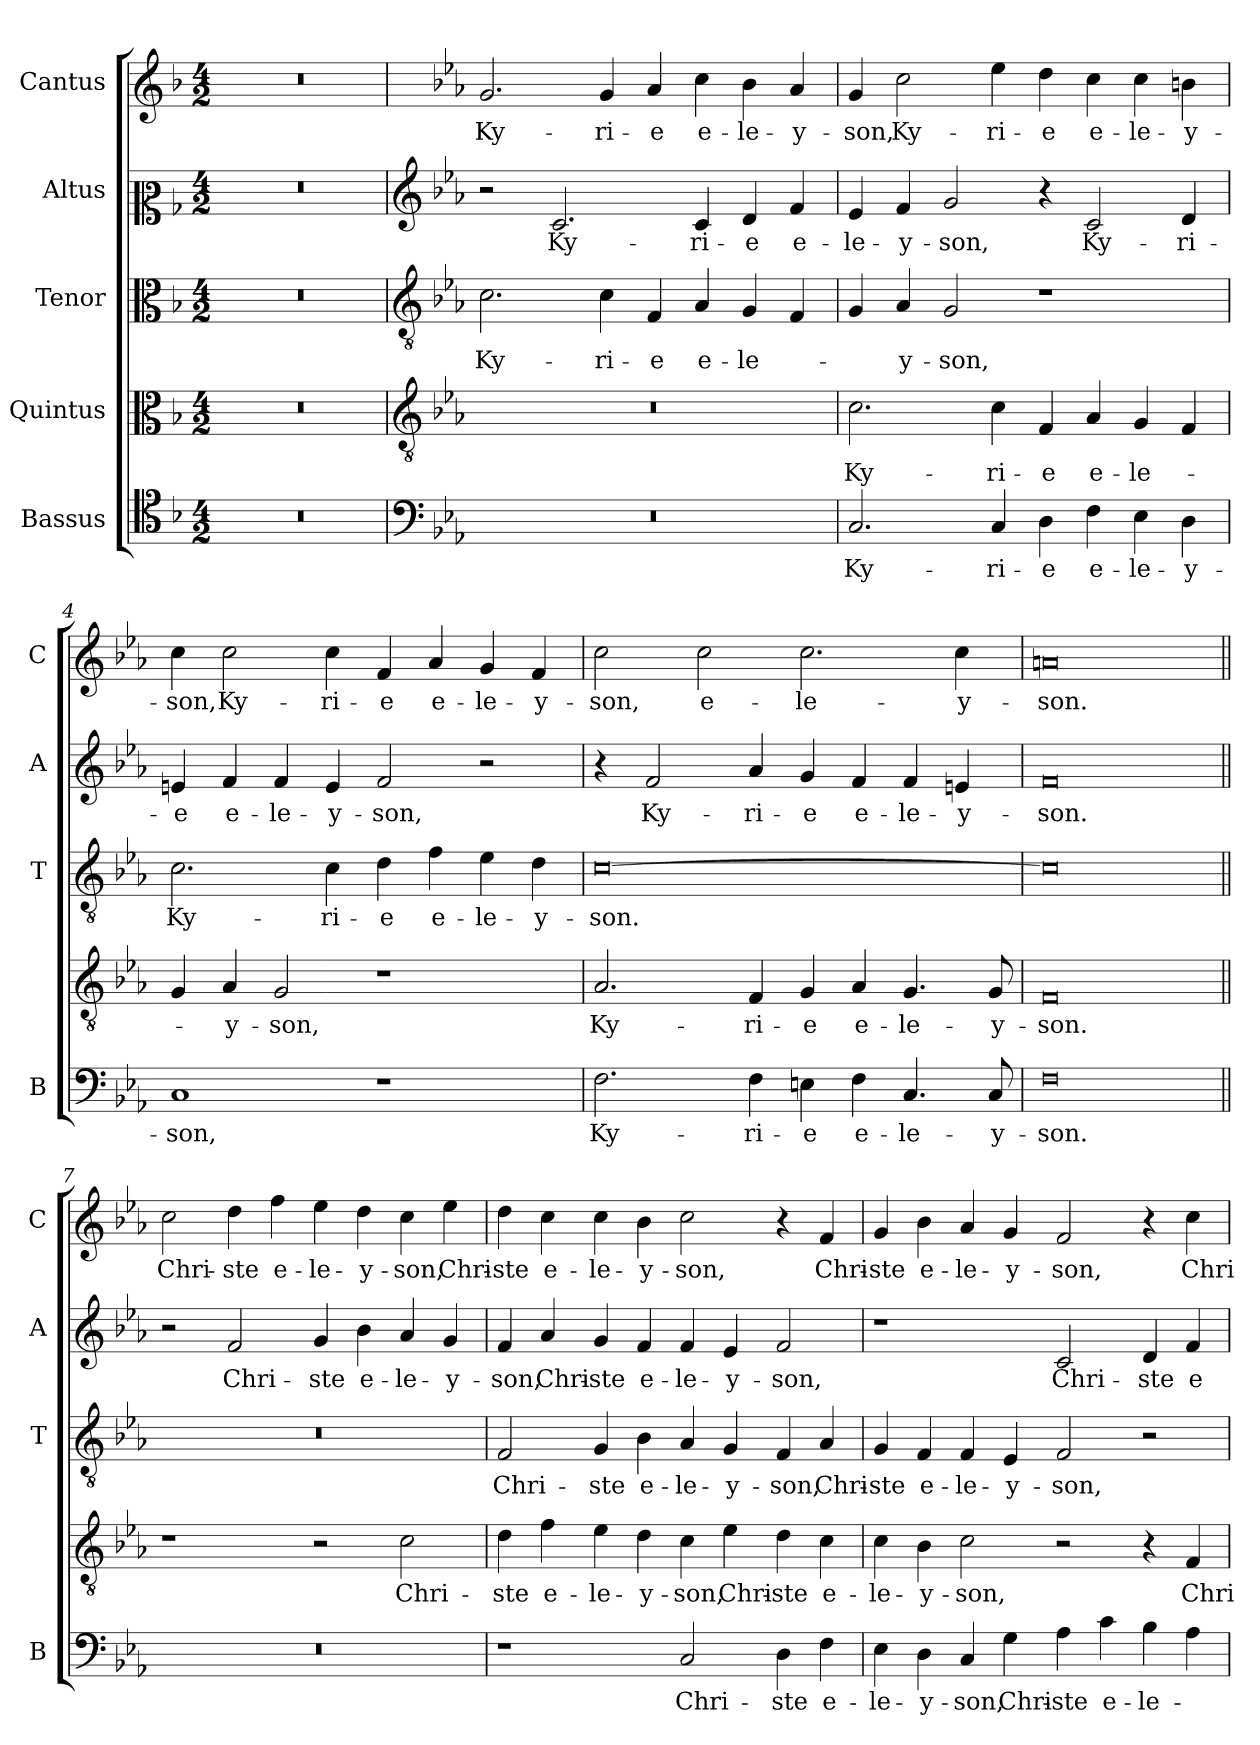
**kern	**text	**kern	**text	**kern	**text	**kern	**text	**kern	**text
*part5	*part5	*part4	*part4	*part3	*part3	*part2	*part2	*part1	*part1
*staff5	*staff5	*staff4	*staff4	*staff3	*staff3	*staff2	*staff2	*staff1	*staff1
*I"Bassus	*	*I"Quintus	*	*I"Tenor	*	*I"Altus	*	*I"Cantus	*
*I'B	*	*	*	*I'T	*	*I'A	*	*I'C	*
*clefC4	*	*clefC3	*	*clefC3	*	*clefC2	*	*clefG2	*
*k[b-]	*	*k[b-]	*	*k[b-]	*	*k[b-]	*	*k[b-]	*
*F:	*	*F:	*	*F:	*	*F:	*	*F:	*
*M4/2	*	*M4/2	*	*M4/2	*	*M4/2	*	*M4/2	*
=1	=1	=1	=1	=1	=1	=1	=1	=1	=1
0r	.	0r	.	0r	.	0r	.	0r	.
=2	=2	=2	=2	=2	=2	=2	=2	=2	=2
*clefF4	*	*clefGv2	*	*clefGv2	*	*clefG2	*	*	*
*k[b-e-a-]	*	*k[b-e-a-]	*	*k[b-e-a-]	*	*k[b-e-a-]	*	*k[b-e-a-]	*
*E-:	*	*E-:	*	*E-:	*	*E-:	*	*E-:	*
!	!	!	!	!	!LO:LY:b	!	!	!	!LO:LY:b
0r	.	0r	.	2.c\	Ky-	2r	.	2.g/	Ky-
!	!	!	!	!	!	!	!LO:LY:b	!	!
.	.	.	.	.	.	2.c/	Ky-	.	.
!	!	!	!	!	!LO:LY:b	!	!	!	!LO:LY:b
.	.	.	.	4c\	-ri-	.	.	4g/	-ri-
!	!	!	!	!	!LO:LY:b	!	!	!	!LO:LY:b
.	.	.	.	4F/	-e	.	.	4a-/	-e
!	!	!	!	!	!LO:LY:b	!	!LO:LY:b	!	!LO:LY:b
.	.	.	.	4A-/	e-	4c/	-ri-	4cc\	e-
!	!	!	!	!	!LO:LY:b	!	!LO:LY:b	!	!LO:LY:b
.	.	.	.	4G/	-le-	4d/	-e	4b-\	-le-
!	!	!	!	!	!	!	!LO:LY:b	!	!LO:LY:b
.	.	.	.	4F/	.	4f/	e-	4a-/	-y-
=3	=3	=3	=3	=3	=3	=3	=3	=3	=3
!	!LO:LY:b	!	!LO:LY:b	!	!	!	!LO:LY:b	!	!LO:LY:b
2.C/	Ky-	2.c\	Ky-	4G/	.	4e-/	-le-	4g/	-son,
!	!	!	!	!	!LO:LY:b	!	!LO:LY:b	!	!LO:LY:b
.	.	.	.	4A-/	-y-	4f/	-y-	2cc\	Ky-
!	!	!	!	!	!LO:LY:b	!	!LO:LY:b	!	!
.	.	.	.	2G/	-son,	2g/	-son,	.	.
!	!LO:LY:b	!	!LO:LY:b	!	!	!	!	!	!LO:LY:b
4C/	-ri-	4c\	-ri-	.	.	.	.	4ee-\	-ri-
!	!LO:LY:b	!	!LO:LY:b	!	!	!	!	!	!LO:LY:b
4D\	-e	4F/	-e	1r	.	4r	.	4dd\	-e
!	!LO:LY:b	!	!LO:LY:b	!	!	!	!LO:LY:b	!	!LO:LY:b
4F\	e-	4A-/	e-	.	.	2c/	Ky-	4cc\	e-
!	!LO:LY:b	!	!LO:LY:b	!	!	!	!	!	!LO:LY:b
4E-\	-le-	4G/	-le-	.	.	.	.	4cc\	-le-
!	!LO:LY:b	!	!	!	!	!	!LO:LY:b	!	!LO:LY:b
4D\	-y-	4F/	.	.	.	4d/	-ri-	4bn\	-y-
=4	=4	=4	=4	=4	=4	=4	=4	=4	=4
!	!LO:LY:b	!	!	!	!LO:LY:b	!	!LO:LY:b	!	!LO:LY:b
1C	-son,	4G/	.	2.c\	Ky-	4en/	-e	4cc\	-son,
!	!	!	!LO:LY:b	!	!	!	!LO:LY:b	!	!LO:LY:b
.	.	4A-/	-y-	.	.	4f/	e-	2cc\	Ky-
!	!	!	!LO:LY:b	!	!	!	!LO:LY:b	!	!
.	.	2G/	-son,	.	.	4f/	-le-	.	.
!	!	!	!	!	!LO:LY:b	!	!LO:LY:b	!	!LO:LY:b
.	.	.	.	4c\	-ri-	4e/	-y-	4cc\	-ri-
!	!	!	!	!	!LO:LY:b	!	!LO:LY:b	!	!LO:LY:b
1r	.	1r	.	4d\	-e	2f/	-son,	4f/	-e
!	!	!	!	!	!LO:LY:b	!	!	!	!LO:LY:b
.	.	.	.	4f\	e-	.	.	4a-/	e-
!	!	!	!	!	!LO:LY:b	!	!	!	!LO:LY:b
.	.	.	.	4e-\	-le-	2r	.	4g/	-le-
!	!	!	!	!	!LO:LY:b	!	!	!	!LO:LY:b
.	.	.	.	4d\	-y-	.	.	4f/	-y-
!!LO:LB:g=z
=5	=5	=5	=5	=5	=5	=5	=5	=5	=5
!	!LO:LY:b	!	!LO:LY:b	!	!LO:LY:b	!	!	!	!LO:LY:b
2.F\	Ky-	2.A-/	Ky-	[0c	-son.	4r	.	2cc\	-son,
!	!	!	!	!	!	!	!LO:LY:b	!	!
.	.	.	.	.	.	2f/	Ky-	.	.
!	!	!	!	!	!	!	!	!	!LO:LY:b
.	.	.	.	.	.	.	.	2cc\	e-
!	!LO:LY:b	!	!LO:LY:b	!	!	!	!LO:LY:b	!	!
4F\	-ri-	4F/	-ri-	.	.	4a-/	-ri-	.	.
!	!LO:LY:b	!	!LO:LY:b	!	!	!	!LO:LY:b	!	!LO:LY:b
4En\	-e	4G/	-e	.	.	4g/	-e	2.cc\	-le-
!	!LO:LY:b	!	!LO:LY:b	!	!	!	!LO:LY:b	!	!
4F\	e-	4A-/	e-	.	.	4f/	e-	.	.
!	!LO:LY:b	!	!LO:LY:b	!	!	!	!LO:LY:b	!	!
4.C/	-le-	4.G/	-le-	.	.	4f/	-le-	.	.
!	!	!	!	!	!	!	!LO:LY:b	!	!LO:LY:b
.	.	.	.	.	.	4en/	-y-	4cc\	-y-
!	!LO:LY:b	!	!LO:LY:b	!	!	!	!	!	!
8C/	-y-	8G/	-y-	.	.	.	.	.	.
=6	=6	=6	=6	=6	=6	=6	=6	=6	=6
!	!LO:LY:b	!	!LO:LY:b	!	!	!	!LO:LY:b	!	!LO:LY:b
0F	-son.	0F	-son.	0c]	.	0f	-son.	0an	-son.
=7||	=7||	=7||	=7||	=7||	=7||	=7||	=7||	=7||	=7||
!	!	!	!	!	!	!	!	!	!LO:LY:b
0r	.	1r	.	0r	.	2r	.	2cc\	Chri-
!	!	!	!	!	!	!	!LO:LY:b	!	!LO:LY:b
.	.	.	.	.	.	2f/	Chri-	4dd\	-ste
!	!	!	!	!	!	!	!	!	!LO:LY:b
.	.	.	.	.	.	.	.	4ff\	e-
!	!	!	!	!	!	!	!LO:LY:b	!	!LO:LY:b
.	.	2r	.	.	.	4g/	-ste	4ee-\	-le-
!	!	!	!	!	!	!	!LO:LY:b	!	!LO:LY:b
.	.	.	.	.	.	4b-\	e-	4dd\	-y-
!	!	!	!LO:LY:b	!	!	!	!LO:LY:b	!	!LO:LY:b
.	.	2c\	Chri-	.	.	4a-/	-le-	4cc\	-son,
!	!	!	!	!	!	!	!LO:LY:b	!	!LO:LY:b
.	.	.	.	.	.	4g/	-y-	4ee-\	Chri-
=8	=8	=8	=8	=8	=8	=8	=8	=8	=8
!	!	!	!LO:LY:b	!	!LO:LY:b	!	!LO:LY:b	!	!LO:LY:b
1r	.	4d\	-ste	2F/	Chri-	4f/	-son,	4dd\	-ste
!	!	!	!LO:LY:b	!	!	!	!LO:LY:b	!	!LO:LY:b
.	.	4f\	e-	.	.	4a-/	Chri-	4cc\	e-
!	!	!	!LO:LY:b	!	!LO:LY:b	!	!LO:LY:b	!	!LO:LY:b
.	.	4e-\	-le-	4G/	-ste	4g/	-ste	4cc\	-le-
!	!	!	!LO:LY:b	!	!LO:LY:b	!	!LO:LY:b	!	!LO:LY:b
.	.	4d\	-y-	4B-\	e-	4f/	e-	4b-\	-y-
!	!LO:LY:b	!	!LO:LY:b	!	!LO:LY:b	!	!LO:LY:b	!	!LO:LY:b
2C/	Chri-	4c\	-son,	4A-/	-le-	4f/	-le-	2cc\	-son,
!	!	!	!LO:LY:b	!	!LO:LY:b	!	!LO:LY:b	!	!
.	.	4e-\	Chri-	4G/	-y-	4e-/	-y-	.	.
!	!LO:LY:b	!	!LO:LY:b	!	!LO:LY:b	!	!LO:LY:b	!	!
4D\	-ste	4d\	-ste	4F/	-son,	2f/	-son,	4r	.
!	!LO:LY:b	!	!LO:LY:b	!	!LO:LY:b	!	!	!	!LO:LY:b
4F\	e-	4c\	e-	4A-/	Chri-	.	.	4f/	Chri-
!!LO:PB:g=z
=9	=9	=9	=9	=9	=9	=9	=9	=9	=9
!	!LO:LY:b	!	!LO:LY:b	!	!LO:LY:b	!	!	!	!LO:LY:b
4E-\	-le-	4c\	-le-	4G/	-ste	1r	.	4g/	-ste
!	!LO:LY:b	!	!LO:LY:b	!	!LO:LY:b	!	!	!	!LO:LY:b
4D\	-y-	4B-\	-y-	4F/	e-	.	.	4b-\	e-
!	!LO:LY:b	!	!LO:LY:b	!	!LO:LY:b	!	!	!	!LO:LY:b
4C/	-son,	2c\	-son,	4F/	-le-	.	.	4a-/	-le-
!	!LO:LY:b	!	!	!	!LO:LY:b	!	!	!	!LO:LY:b
4G\	Chri-	.	.	4E-/	-y-	.	.	4g/	-y-
!	!LO:LY:b	!	!	!	!LO:LY:b	!	!LO:LY:b	!	!LO:LY:b
4A-\	-ste	2r	.	2F/	-son,	2c/	Chri-	2f/	-son,
!	!LO:LY:b	!	!	!	!	!	!	!	!
4c\	e-	.	.	.	.	.	.	.	.
!	!LO:LY:b	!	!	!	!	!	!LO:LY:b	!	!
4B-\	-le-	4r	.	2r	.	4d/	-ste	4r	.
!	!	!	!LO:LY:b	!	!	!	!LO:LY:b	!	!LO:LY:b
4A-\	.	4F/	Chri-	.	.	4f/	e-	4cc\	Chri-
=	=	=	=	=	=	=	=	=	=
*-	*-	*-	*-	*-	*-	*-	*-	*-	*-
